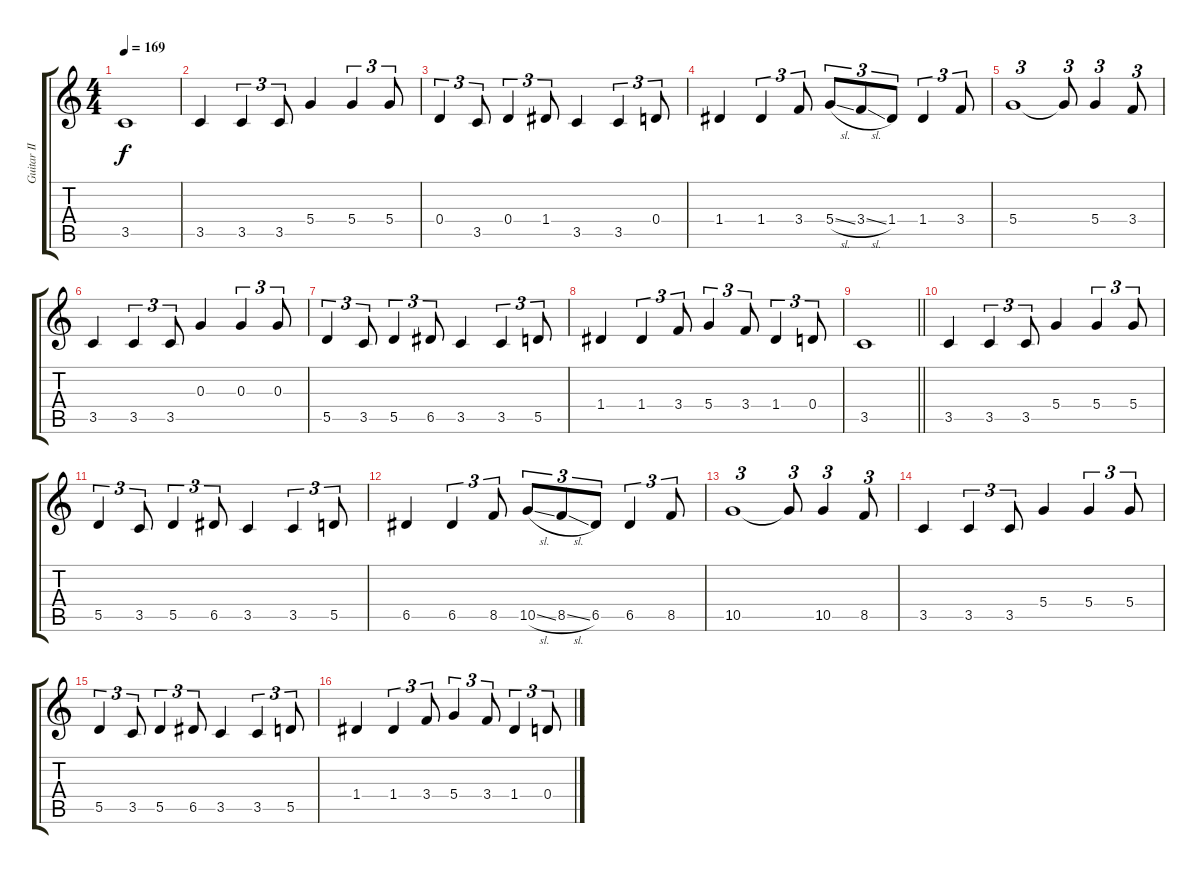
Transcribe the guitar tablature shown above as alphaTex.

\track ("Guitar II" "Guitar II") {instrument distortionguitar}
\staff {score tabs}
\tuning (E4 B3 G3 D3 A2 E2) {hide}
\ts (4 4)
\tempo 169
\clef g2
\ks c
3.5.1{dy f} |
3.5.4 3.5.4{tu (3 2)} 3.5.8{tu (3 2)} 5.4.4 5.4.4{tu (3 2)} 5.4.8{tu (3 2)} |
0.4.4{tu (3 2)} 3.5.8{tu (3 2)} 0.4.4{tu (3 2)} 1.4.8{tu (3 2)} 3.5.4 3.5.4{tu (3 2)} 0.4.8{tu (3 2)} |
1.4.4 1.4.4{tu (3 2)} 3.4.8{tu (3 2)} 5.4{sl}.8{tu (3 2)} 3.4{sl}.8{tu (3 2)} 1.4.8{tu (3 2)} 1.4.4{tu (3 2)} 3.4.8{tu (3 2)} |
5.4.1{tu (3 2)} 5.4{t}.8{tu (3 2)} 5.4.4{tu (3 2)} 3.4.8{tu (3 2)} |
3.5.4 3.5.4{tu (3 2)} 3.5.8{tu (3 2)} 0.3.4 0.3.4{tu (3 2)} 0.3.8{tu (3 2)} |
5.5.4{tu (3 2)} 3.5.8{tu (3 2)} 5.5.4{tu (3 2)} 6.5.8{tu (3 2)} 3.5.4 3.5.4{tu (3 2)} 5.5.8{tu (3 2)} |
1.4.4 1.4.4{tu (3 2)} 3.4.8{tu (3 2)} 5.4.4{tu (3 2)} 3.4.8{tu (3 2)} 1.4.4{tu (3 2)} 0.4.8{tu (3 2)} |
\barLineRight lightlight
3.5.1 |
3.5.4 3.5.4{tu (3 2)} 3.5.8{tu (3 2)} 5.4.4 5.4.4{tu (3 2)} 5.4.8{tu (3 2)} |
5.5.4{tu (3 2)} 3.5.8{tu (3 2)} 5.5.4{tu (3 2)} 6.5.8{tu (3 2)} 3.5.4 3.5.4{tu (3 2)} 5.5.8{tu (3 2)} |
6.5.4 6.5.4{tu (3 2)} 8.5.8{tu (3 2)} 10.5{sl}.8{tu (3 2)} 8.5{sl}.8{tu (3 2)} 6.5.8{tu (3 2)} 6.5.4{tu (3 2)} 8.5.8{tu (3 2)} |
10.5.1{tu (3 2)} 10.5{t}.8{tu (3 2)} 10.5.4{tu (3 2)} 8.5.8{tu (3 2)} |
3.5.4 3.5.4{tu (3 2)} 3.5.8{tu (3 2)} 5.4.4 5.4.4{tu (3 2)} 5.4.8{tu (3 2)} |
5.5.4{tu (3 2)} 3.5.8{tu (3 2)} 5.5.4{tu (3 2)} 6.5.8{tu (3 2)} 3.5.4 3.5.4{tu (3 2)} 5.5.8{tu (3 2)} |
1.4.4 1.4.4{tu (3 2)} 3.4.8{tu (3 2)} 5.4.4{tu (3 2)} 3.4.8{tu (3 2)} 1.4.4{tu (3 2)} 0.4.8{tu (3 2)}
